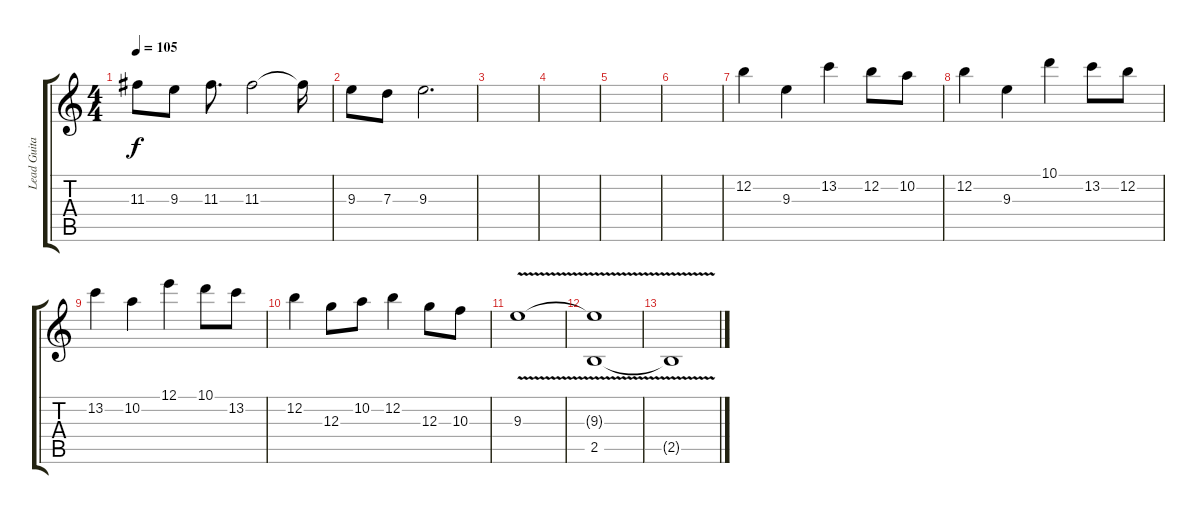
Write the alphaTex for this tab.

\track ("Lead Guitar" "Lead Guita") {instrument distortionguitar}
\staff {score tabs}
\tuning (E4 B3 G3 D3 A2 E2) {hide}
\ts (4 4)
\tempo 105
\clef g2
\ks c
11.3.8{dy f} 9.3.8 11.3.8{d} 11.3.2 11.3{t}.16 |
9.3.8 7.3.8 9.3.2{d} |
|
|
|
|
12.2.4 9.3.4 13.2.4 12.2.8 10.2.8 |
12.2.4 9.3.4 10.1.4 13.2.8 12.2.8 |
13.2.4 10.2.4 12.1.4 10.1.8 13.2.8 |
12.2.4 12.3.8 10.2.8 12.2.4 12.3.8 10.3.8 |
9.3{v}.1 |
(9.3{t} 2.5{v}).1 |
2.5{v t}.1
